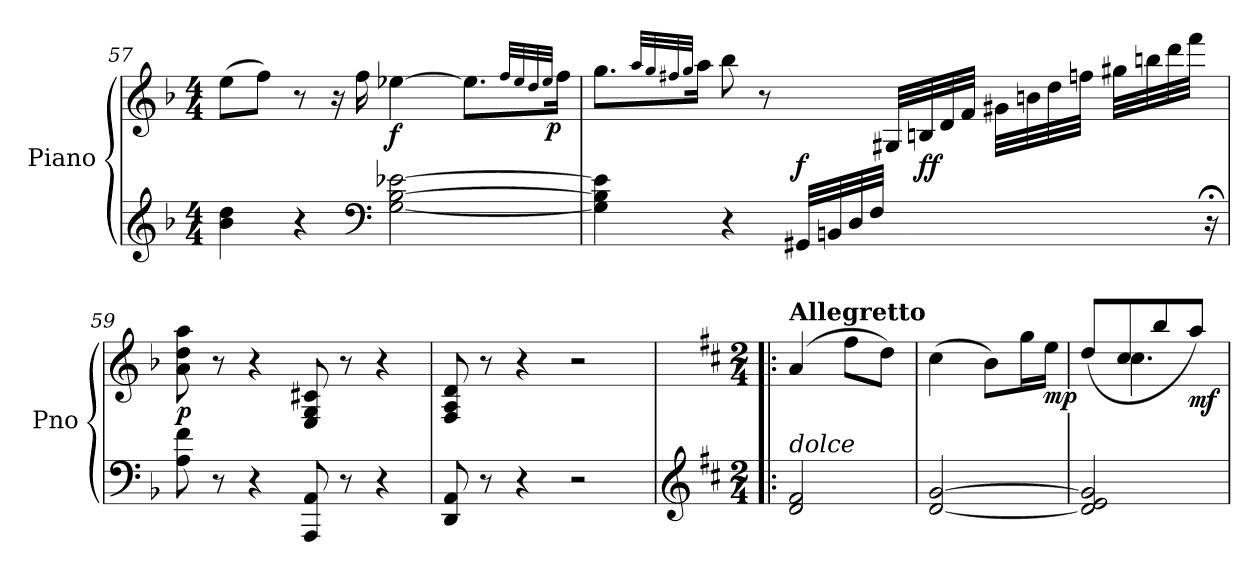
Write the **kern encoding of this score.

**kern	**kern	**dynam
*part1	*part1	*part1
*staff2	*staff1	*staff1/2
*I"Piano	*	*
*I'Pno	*	*
*clefG2	*clefG2	*
*k[b-]	*k[b-]	*
*M4/4	*M4/4	*
=57	=57	=57
*	*^	*
4b-\ 4dd\	(>8ee\L	3%2ryy	.
.	8ff\J)	.	.
4r	8r	.	.
.	16r	.	.
.	16ff\	.	.
*clefF4	*	*	*
!	!	!	!LO:DY:b
[2G\ [2B-\ [2e-X\	[4ee-X\	.	f
.	.	6ryy	.
.	8.ee-\L]	.	.
.	.	12ryy	.
.	.	96ryy	.
!	!	!	!LO:DY:b
.	.	24..ryy	p
.	32qff/LLL	.	.
.	32qee-/	.	.
.	32qdd/	.	.
.	32qee-/JJJ	.	.
.	16ff\Jk	.	.
!!LO:LB:g=z
=58	=58	=58	=58
*	*	*^	*
4G\] 4B-\] 4e-\]	8.gg\L	8.ryy	2.ryy	.
.	32qaa/LLL	.	.	.
.	32qgg/	.	.	.
.	32qff#X/	.	.	.
.	32qgg/JJJ	.	.	.
.	16aa\Jk	16ryy	.	.
4r	8bb-\	4ryy	.	.
.	8r	.	.	.
!	!	!	!	!LO:DY:a=2
32GG#X/LLL	8ryy	2ryy	.	f
32BBn/	.	.	.	.
32D/	.	.	.	.
32F/JJJ	.	.	.	.
*	*MM72	*	*	*
8ryy	32G#X/LLL	.	.	.
!	!	!	!	!LO:DY:b
.	32Bn/	.	.	ff
.	32d/	.	.	.
.	32f/JJJ	.	.	.
*	*MM72	*	*	*
4ryy	8rffyy	.	32g#X\LLL	.
.	.	.	32bn\	.
.	.	.	32dd\	.
.	.	.	32ff\JJJ	.
*	*MM72	*	*	*
.	32ryy	.	32gg#X\LLL	.
.	32ryy	.	32bbn\	.
.	32ryy	.	32ddd\	.
*	*MM10	*	*	*
.	32ryy	.	32fff\JJJ	.
16r;<	16ryy	16ryy	16ryy	.
!!LO:LB:g=z
=59	=59	=59	=59	=59
!	!	!	!	!LO:DY:b
*	*v	*v	*v	*
8A\ 8f\	8a\ 8dd\ 8aa\	p
8r	8r	.
4r	4r	.
8AAA/ 8AA/	8E/ 8G/ 8c#X/	.
8r	8r	.
4r	4r	.
=60	=60	=60
8DD/ 8AA/	8F/ 8A/ 8d/	.
8r	8r	.
4r	4r	.
2r	2r	.
=61!|:	=61!|:	=61!|:
*clefG2	*	*
*k[f#c#]	*k[f#c#]	*
*M2/4	*M2/4	*
!	!LO:TX:a:B:t=Allegretto	!
!LO:TX:a:i:t=dolce	!	!
2d/ 2f#/	(>4a/	.
.	8ff#\L	.
.	8dd\J)	.
=62	=62	=62
[2d/ [2g/	(>4cc#\	.
.	8b\L)	.
.	16gg\L	.
!	!	!LO:DY:b
.	16ee\JJ	mp
=63	=63	=63
*	*^	*
2d/] 2e/ 2g/]	(>8dd/L	8ryy	.
.	8cc#/	4.cc#\	.
.	8bb/	.	.
!	!	!	!LO:DY:b
.	8aa/J)	.	mf
*	*v	*v	*
=	=	=
*-	*-	*-
